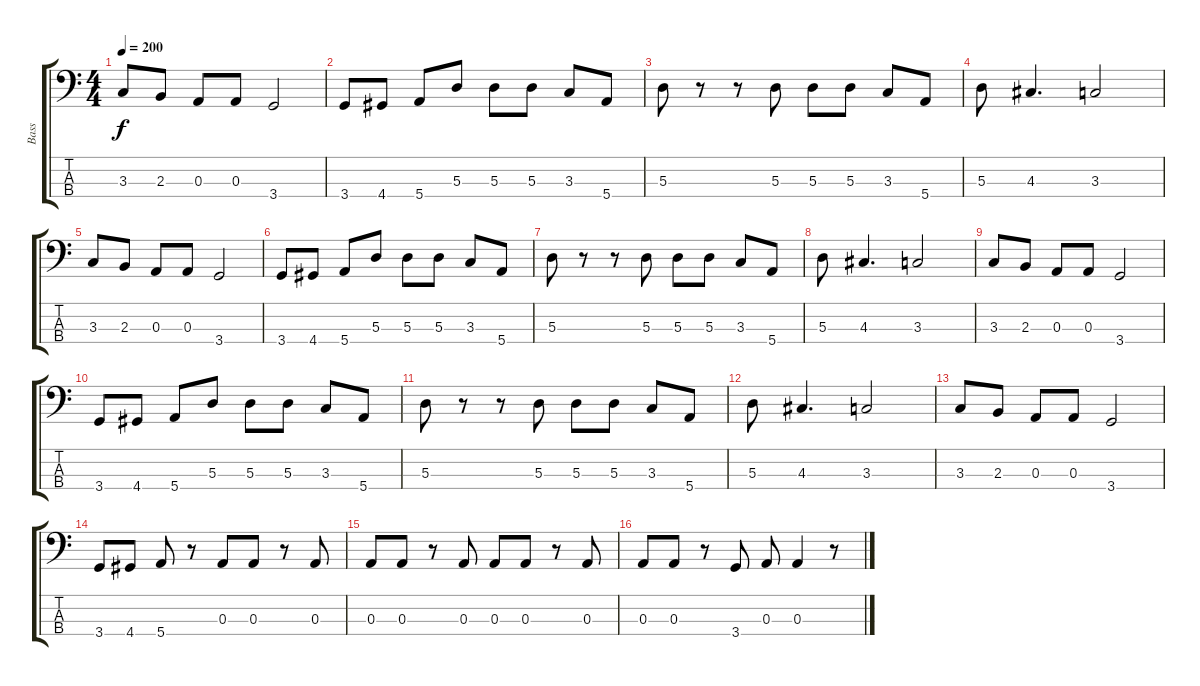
\track ("Bass" "Bass") {instrument electricbassfinger}
\staff {score tabs}
\tuning (G2 D2 A1 E1) {hide}
\ts (4 4)
\tempo 200
\clef f4
\ks c
3.3.8{dy f} 2.3.8 0.3.8 0.3.8 3.4.2 |
3.4.8 4.4.8 5.4.8 5.3.8 5.3.8 5.3.8 3.3.8 5.4.8 |
5.3.8 r.8 r.8 5.3.8 5.3.8 5.3.8 3.3.8 5.4.8 |
5.3.8 4.3.4{d} 3.3.2 |
3.3.8 2.3.8 0.3.8 0.3.8 3.4.2 |
3.4.8 4.4.8 5.4.8 5.3.8 5.3.8 5.3.8 3.3.8 5.4.8 |
5.3.8 r.8 r.8 5.3.8 5.3.8 5.3.8 3.3.8 5.4.8 |
5.3.8 4.3.4{d} 3.3.2 |
3.3.8 2.3.8 0.3.8 0.3.8 3.4.2 |
3.4.8 4.4.8 5.4.8 5.3.8 5.3.8 5.3.8 3.3.8 5.4.8 |
5.3.8 r.8 r.8 5.3.8 5.3.8 5.3.8 3.3.8 5.4.8 |
5.3.8 4.3.4{d} 3.3.2 |
3.3.8 2.3.8 0.3.8 0.3.8 3.4.2 |
3.4.8 4.4.8 5.4.8 r.8 0.3.8 0.3.8 r.8 0.3.8 |
0.3.8 0.3.8 r.8 0.3.8 0.3.8 0.3.8 r.8 0.3.8 |
0.3.8 0.3.8 r.8 3.4.8 0.3.8 0.3.4 r.8
